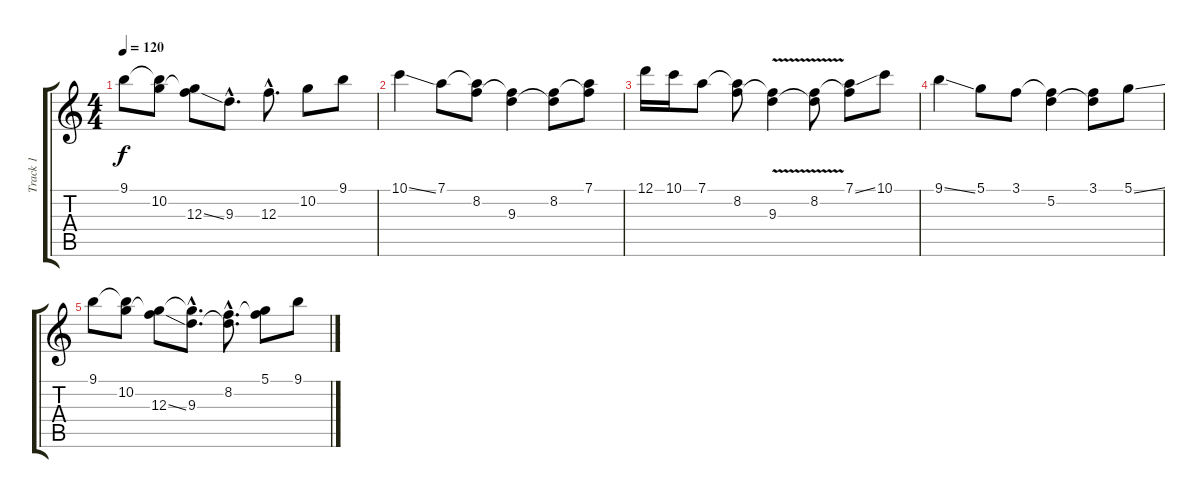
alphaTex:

\track ("Track 1" "Track 1") {instrument electricguitarjazz}
\staff {score tabs}
\tuning (D4 A3 F3 C3 G2 D2) {hide}
\ts (4 4)
\tempo 120
\clef g2
\ks c
9.1.8{dy f} (9.1{t} 10.2).8 (10.2{t} 12.3{ss}).8 9.3{hac}.8{d} 12.3{hac}.8{d} 10.2.8 9.1.8 |
10.1{ss}.4{volume 0} 7.1.8 (7.1{t} 8.2).8 (8.2{t} 9.3).4 (8.2 9.3{t}).8 (7.1 8.2{t}).8 |
12.1.16 10.1.16 7.1.8 (7.1{t} 8.2).8 (8.2{t} 9.3{v}).4 (8.2 9.3{t}).8 (7.1{ss} 8.2{t}).8 10.1.8 |
9.1{ss}.4 5.1.8 3.1.8 (3.1{t} 5.2).4 (3.1 5.2{t}).8 5.1{ss}.8 |
9.1.8 (9.1{t} 10.2).8 (10.2{t} 12.3{ss}).8 (10.2{hac t} 9.3{hac}).8{d} (8.2{hac} 9.3{hac t}).8{d} (5.1 8.2{t}).8 9.1.8
